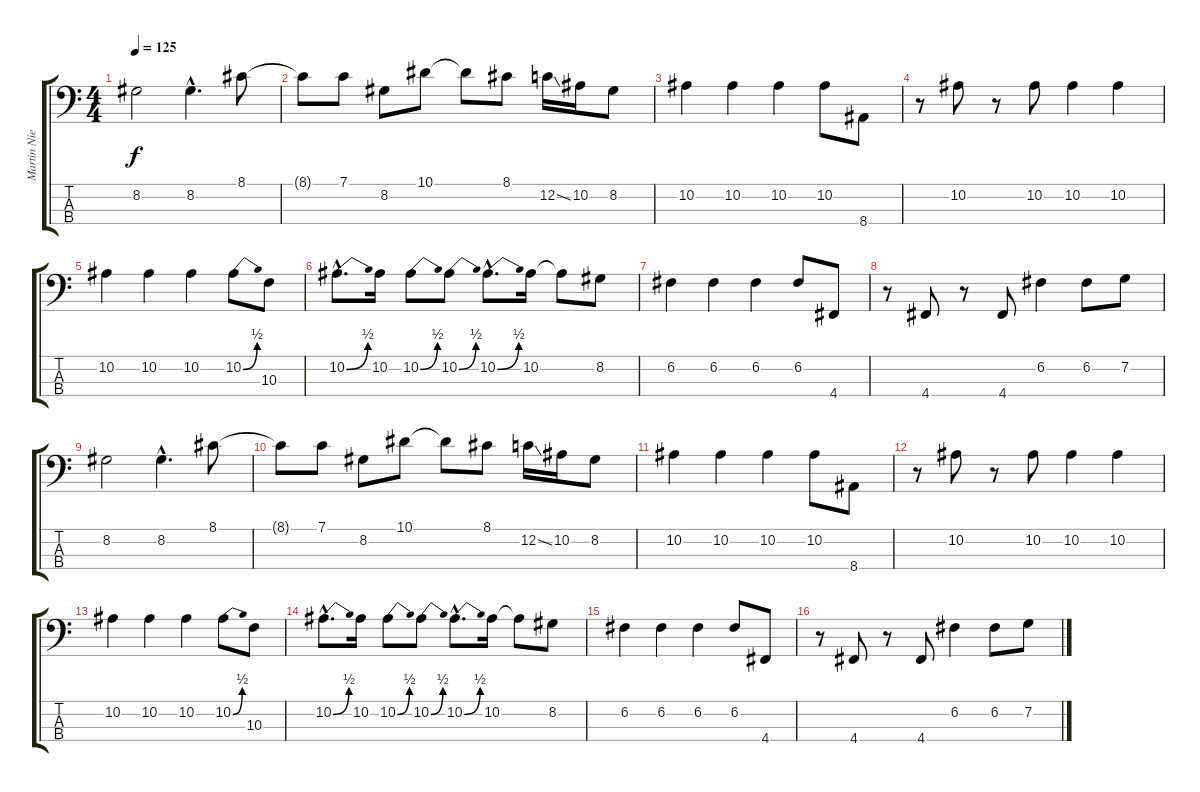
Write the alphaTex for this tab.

\track ("Martin Nielsen - Bass" "Martin Nie") {instrument electricbassfinger}
\staff {score tabs}
\tuning (F2 C2 G1 D1) {hide}
\ts (4 4)
\tempo 125
\clef f4
\ks c
8.2.2{dy f} 8.2{hac}.4{d} 8.1.8 |
8.1{t}.8 7.1.8 8.2.8 10.1.8 10.1{t}.8 8.1.8 12.2{ss}.16 10.2.16 8.2.8 |
10.2.4 10.2.4 10.2.4 10.2.8 8.4.8 |
r.8 10.2.8 r.8 10.2.8 10.2.4 10.2.4 |
10.2.4 10.2.4 10.2.4 10.2{be (bend 0 0 60 2)}.8 10.3.8 |
10.2{be (bend 0 0 60 2) hac}.8{d} 10.2.16 10.2{be (bend 0 0 60 2)}.8 10.2{be (bend 0 0 60 2)}.8 10.2{be (bend 0 0 60 2) hac}.8{d} 10.2.16 10.2{t}.8 8.2.8 |
6.2.4 6.2.4 6.2.4 6.2.8 4.4.8 |
r.8 4.4.8 r.8 4.4.8 6.2.4 6.2.8 7.2.8 |
8.2.2 8.2{hac}.4{d} 8.1.8 |
8.1{t}.8 7.1.8 8.2.8 10.1.8 10.1{t}.8 8.1.8 12.2{ss}.16 10.2.16 8.2.8 |
10.2.4 10.2.4 10.2.4 10.2.8 8.4.8 |
r.8 10.2.8 r.8 10.2.8 10.2.4 10.2.4 |
10.2.4 10.2.4 10.2.4 10.2{be (bend 0 0 60 2)}.8 10.3.8 |
10.2{be (bend 0 0 60 2) hac}.8{d} 10.2.16 10.2{be (bend 0 0 60 2)}.8 10.2{be (bend 0 0 60 2)}.8 10.2{be (bend 0 0 60 2) hac}.8{d} 10.2.16 10.2{t}.8 8.2.8 |
6.2.4 6.2.4 6.2.4 6.2.8 4.4.8 |
r.8 4.4.8 r.8 4.4.8 6.2.4 6.2.8 7.2.8
